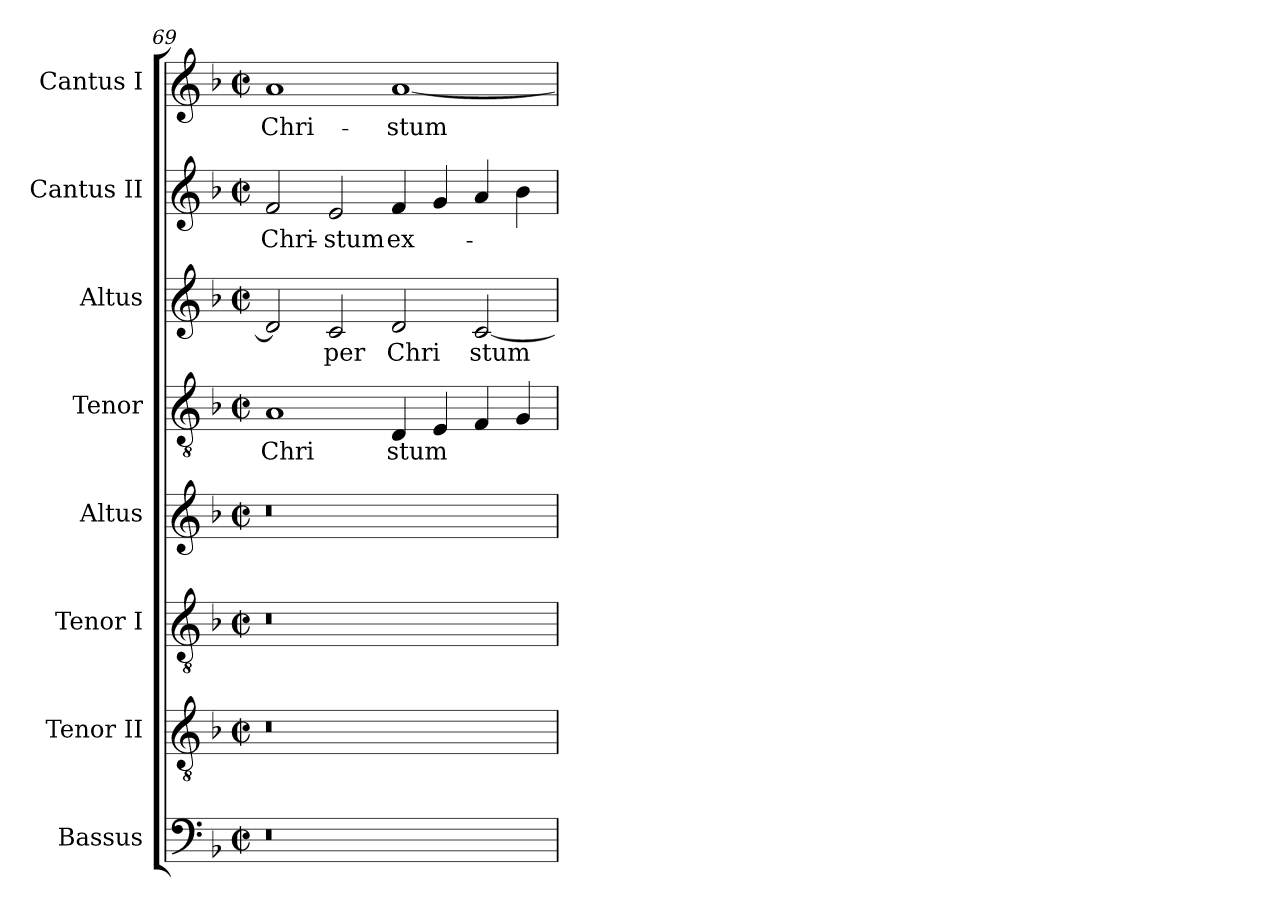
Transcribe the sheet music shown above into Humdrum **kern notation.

**kern	**kern	**kern	**kern	**kern	**text	**kern	**text	**kern	**text	**kern	**text
*part8	*part7	*part6	*part5	*part4	*part4	*part3	*part3	*part2	*part2	*part1	*part1
*staff8	*staff7	*staff6	*staff5	*staff4	*staff4	*staff3	*staff3	*staff2	*staff2	*staff1	*staff1
*I"Bassus	*I"Tenor II	*I"Tenor I	*I"Altus	*I"Tenor	*	*I"Altus	*	*I"Cantus II	*	*I"Cantus I	*
*clefF4	*clefGv2	*clefGv2	*clefG2	*clefGv2	*	*clefG2	*	*clefG2	*	*clefG2	*
*k[b-]	*k[b-]	*k[b-]	*k[b-]	*k[b-]	*	*k[b-]	*	*k[b-]	*	*k[b-]	*
*F:	*F:	*F:	*F:	*F:	*	*F:	*	*F:	*	*F:	*
*M2/2	*M2/2	*M2/2	*M2/2	*M2/2	*	*M2/2	*	*M2/2	*	*M2/2	*
*met(c|)	*met(c|)	*met(c|)	*met(c|)	*met(c|)	*	*met(c|)	*	*met(c|)	*	*met(c|)	*
=69	=69	=69	=69	=69	=69	=69	=69	=69	=69	=69	=69
!	!	!	!	!	!LO:LY:b:cj	!	!	!	!LO:LY:b:cj	!	!LO:LY:b:cj
0r	0r	0r	0r	1A	Chri	2d/]	.	2f/	Chri-	1a	Chri-
!	!	!	!	!	!	!	!LO:LY:b:cj	!	!LO:LY:b:cj	!	!
.	.	.	.	.	.	2c/	per	2e/	-stum	.	.
!	!	!	!	!	!LO:LY:b	!	!LO:LY:b:cj	!	!LO:LY:b:cj	!	!LO:LY:b
.	.	.	.	4D/	stum	2d/	Chri	4f/	ex-	[<1a	-stum
.	.	.	.	4E/	.	.	.	4g/	.	.	.
!	!	!	!	!	!	!	!LO:LY:b	!	!	!	!
.	.	.	.	4F/	.	[<2c/	stum	4a/	.	.	.
.	.	.	.	4G/	.	.	.	4b-\	.	.	.
=	=	=	=	=	=	=	=	=	=	=	=
*-	*-	*-	*-	*-	*-	*-	*-	*-	*-	*-	*-
